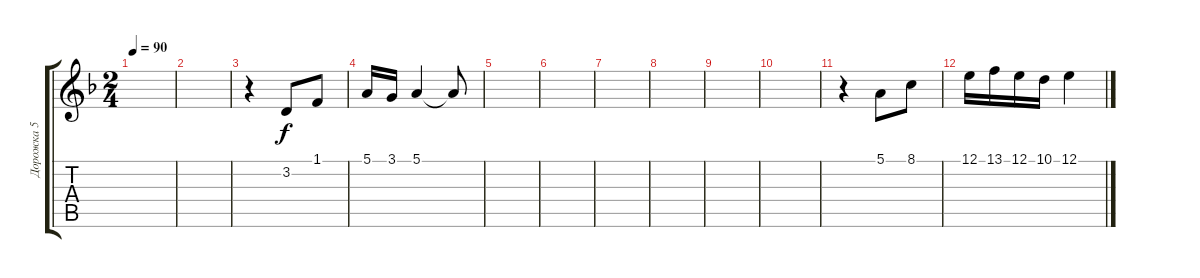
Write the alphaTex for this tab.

\track ("Дорожка 5" "Дорожка 5") {instrument trumpet}
\staff {score tabs}
\tuning (E4 B3 G3 D3 A2 E2) {hide}
\ts (2 4)
\tempo 90
\clef g2
\ks dminor
|
|
r.4 3.2.8 1.1.8 |
5.1.16 3.1.16 5.1.4 5.1{t}.8 |
|
|
|
|
|
|
r.4 5.1.8 8.1.8 |
12.1.16 13.1.16 12.1.16 10.1.16 12.1.4
